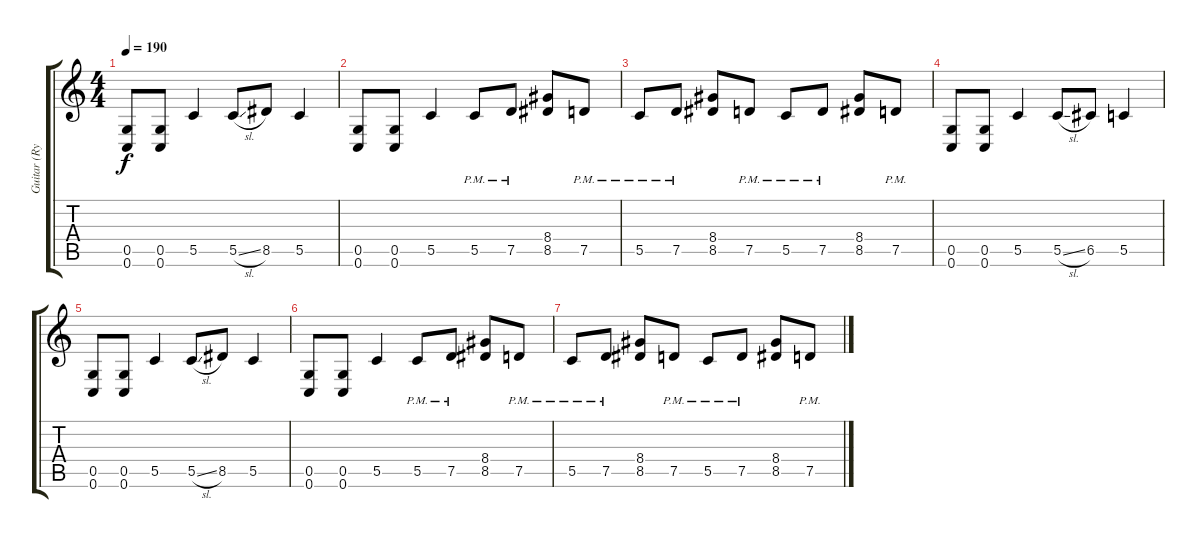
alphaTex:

\track ("Guitar (Rythm)" "Guitar (Ry") {instrument overdrivenguitar}
\staff {score tabs}
\tuning (D4 A3 F3 C3 G2 C2) {hide}
\ts (4 4)
\tempo 190
\clef g2
\ks c
(0.5 0.6).8{dy f} (0.5 0.6).8 5.5.4 5.5{sl}.8 8.5.8 5.5.4 |
(0.5 0.6).8 (0.5 0.6).8 5.5.4 5.5{pm}.8 7.5{pm}.8 (8.4 8.5).8 7.5{pm}.8 |
5.5{pm}.8 7.5{pm}.8 (8.4 8.5).8 7.5{pm}.8 5.5{pm}.8 7.5{pm}.8 (8.4 8.5).8 7.5{pm}.8 |
(0.5 0.6).8 (0.5 0.6).8 5.5.4 5.5{sl}.8 6.5.8 5.5.4 |
(0.5 0.6).8 (0.5 0.6).8 5.5.4 5.5{sl}.8 8.5.8 5.5.4 |
(0.5 0.6).8 (0.5 0.6).8 5.5.4 5.5{pm}.8 7.5{pm}.8 (8.4 8.5).8 7.5{pm}.8 |
5.5{pm}.8 7.5{pm}.8 (8.4 8.5).8 7.5{pm}.8 5.5{pm}.8 7.5{pm}.8 (8.4 8.5).8 7.5{pm}.8
